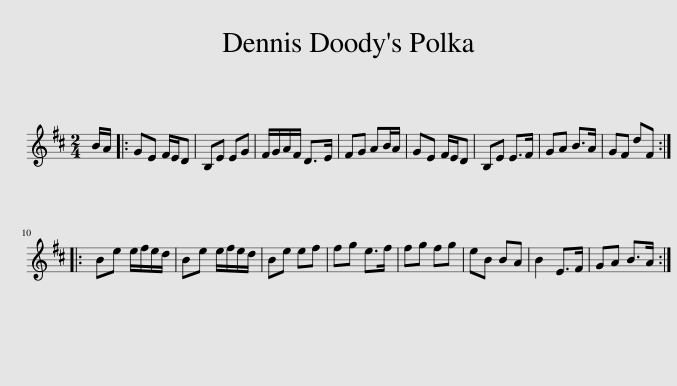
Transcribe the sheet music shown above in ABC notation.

X:1
L:1/8
M:2/4
I:linebreak $
K:D
V:1 treble
V:1
 B/A/ |: GE F/E/D | B,E EG | F/G/A/F/ D>E | FG AB/A/ | %5
 GE F/E/D | B,E E>F | GA B>A | GF dF ::$ Be e/f/e/d/ | %10
 Be e/f/e/d/ | Be ef | fg e>f | fg fg | eB BA | %15
 B2 E>F | GA B>A :| %17
